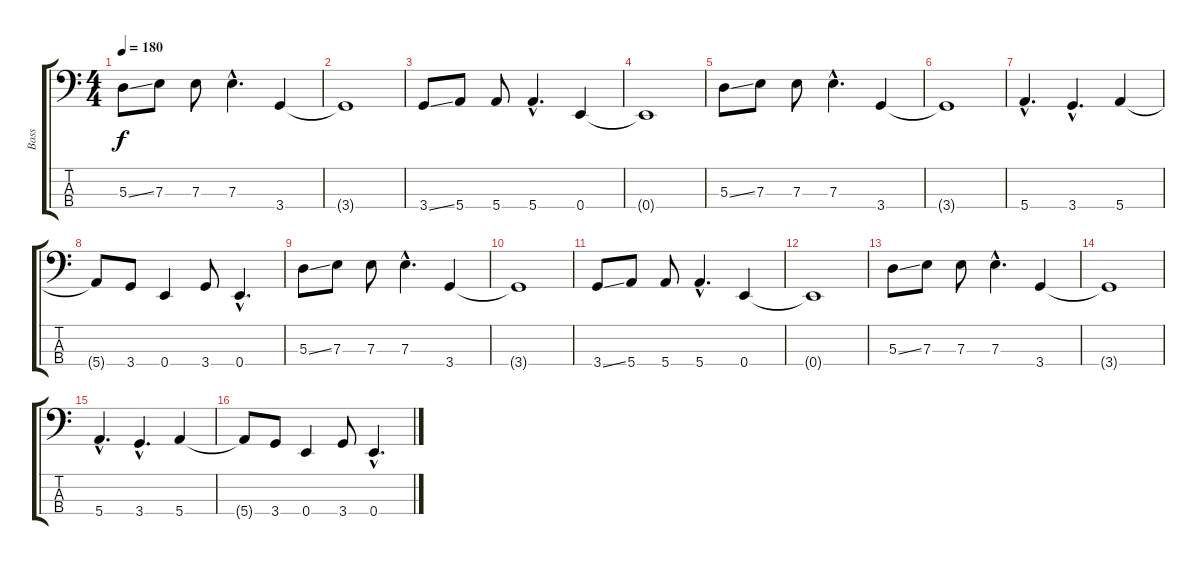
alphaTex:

\track ("Bass" "Bass") {instrument electricbassfinger}
\staff {score tabs}
\tuning (G2 D2 A1 E1) {hide}
\ts (4 4)
\tempo 180
\clef f4
\ks c
5.3{ss}.8{dy f} 7.3.8 7.3.8 7.3{hac}.4{d} 3.4.4 |
3.4{t}.1 |
3.4{ss}.8 5.4.8 5.4.8 5.4{hac}.4{d} 0.4.4 |
0.4{t}.1 |
5.3{ss}.8 7.3.8 7.3.8 7.3{hac}.4{d} 3.4.4 |
3.4{t}.1 |
5.4{hac}.4{d} 3.4{hac}.4{d} 5.4.4 |
5.4{t}.8 3.4.8 0.4.4 3.4.8 0.4{hac}.4{d} |
5.3{ss}.8 7.3.8 7.3.8 7.3{hac}.4{d} 3.4.4 |
3.4{t}.1 |
3.4{ss}.8 5.4.8 5.4.8 5.4{hac}.4{d} 0.4.4 |
0.4{t}.1 |
5.3{ss}.8 7.3.8 7.3.8 7.3{hac}.4{d} 3.4.4 |
3.4{t}.1 |
5.4{hac}.4{d} 3.4{hac}.4{d} 5.4.4 |
5.4{t}.8 3.4.8 0.4.4 3.4.8 0.4{hac}.4{d}
